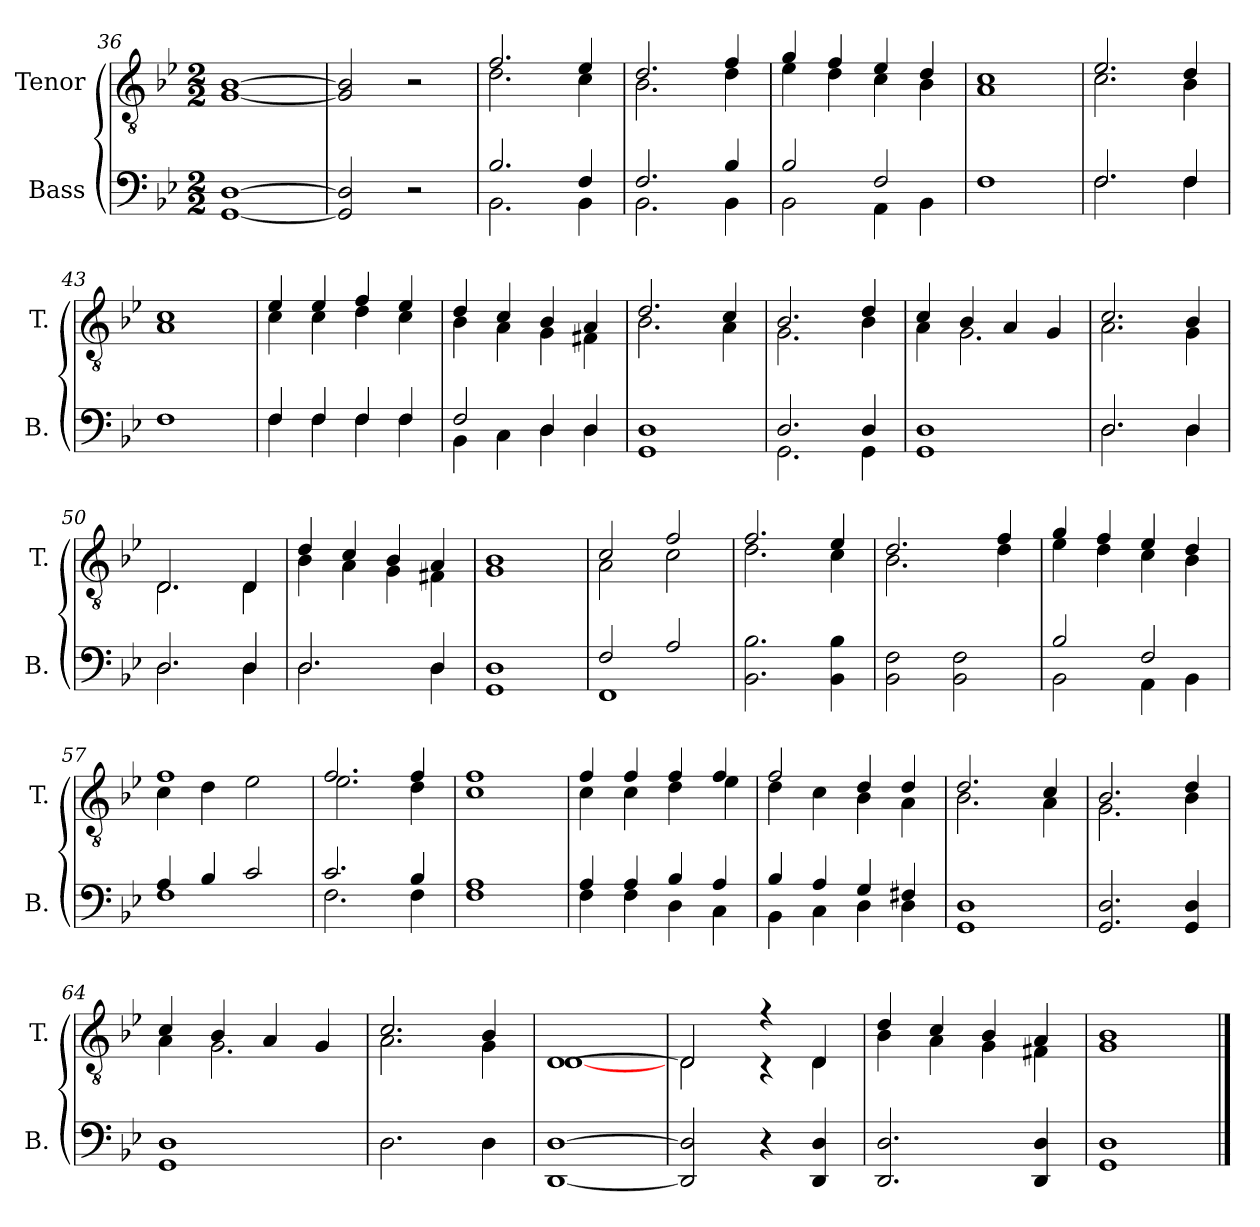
**kern	**kern
*part2	*part1
*staff2	*staff1
*I"Bass	*I"Tenor
*I'B.	*I'T.
*clefF4	*clefGv2
*	*ITrd7c12
*k[b-e-]	*k[b-e-]
*B-:	*B-:
*M2/2	*M2/2
=36	=36
[<1GGi [>1Di	[<1GGi [>1BB-i
=37	=37
2GGi/] 2Di]	2GGi/] 2BB-i]
2r	2r
=38	=38
*^	*^
2.B-i/	2.BB-i\	2.Fi/	2.Di\
4Fi/	4BB-i\	4E-i/	4Ci\
!!LO:PB:g=z	!!
=39	=39	=39	=39
2.Fi/	2.BB-i\	2.Di/	2.BB-i\
4B-i/	4BB-i\	4Fi/	4Di\
=40	=40	=40	=40
2B-i/	2BB-i\	4Gi/	4E-i\
.	.	4Fi/	4Di\
2Fi/	4AAi\	4E-i/	4Ci\
.	4BB-i\	4Di/	4BB-i\
*v	*v	*	*
*	*v	*v
=41	=41
1Fi	1AAi 1Ci
=42	=42
*^	*^
2.Fi/	2.Fi\	2.E-i/	2.Ci\
4Fi/	4Fi\	4Di/	4BB-i\
*v	*v	*	*
*	*v	*v
=43	=43
1Fi	1AAi 1Ci
=44	=44
*^	*^
4Fi/	4Fi\	4E-i/	4Ci\
4Fi/	4Fi\	4E-i/	4Ci\
4Fi/	4Fi\	4Fi/	4Di\
4Fi/	4Fi\	4E-i/	4Ci\
=45	=45	=45	=45
2Fi/	4BB-i\	4Di/	4BB-i\
.	4Ci\	4Ci/	4AAi\
4Di/	4Di\	4BB-i/	4GGi\
4Di/	4Di\	4AAi/	4FF#Xi\
*v	*v	*	*
=46	=46	=46
1GGi 1Di	2.Di/	2.BB-i\
.	4Ci/	4AAi\
!!LO:LB:g=z	!!
=47	=47	=47
*^	*	*
2.Di/	2.GGi\	2.BB-i/	2.GGi\
4Di/	4GGi\	4Di/	4BB-i\
*v	*v	*	*
=48	=48	=48
1GGi 1Di	4Ci/	4AAi\
.	4BB-i/	2.GGi\
.	4AAi/	.
.	4GGi/	.
=49	=49	=49
*^	*	*
2.Di/	2.Di\	2.Ci/	2.AAi\
4Di/	4Di\	4BB-i/	4GGi\
=50	=50	=50	=50
2.Di/	2.Di\	2.DDi/	2.DDi\
4Di/	4Di\	4DDi/	4DDi\
=51	=51	=51	=51
2.Di/	2.Di\	4Di/	4BB-i\
.	.	4Ci/	4AAi\
.	.	4BB-i/	4GGi\
4Di/	4Di\	4AAi/	4FF#Xi\
*v	*v	*	*
*	*v	*v
=52	=52
1GGi 1Di	1GGi 1BB-i
=53	=53
*^	*^
2Fi/	1FFi	2Ci/	2AAi\
2Ai/	.	2Fi/	2Ci\
*v	*v	*	*
=54	=54	=54
2.BB-i\ 2.B-i	2.Fi/	2.Di\
4BB-i\ 4B-i	4E-i/	4Ci\
!!LO:LB:g=z	!!
=55	=55	=55
2BB-i\ 2Fi	2.Di/	2.BB-i\
2BB-i\ 2Fi	.	.
.	4Fi/	4Di\
=56	=56	=56
*^	*	*
2B-i/	2BB-i\	4Gi/	4E-i\
.	.	4Fi/	4Di\
2Fi/	4AAi\	4E-i/	4Ci\
.	4BB-i\	4Di/	4BB-i\
=57	=57	=57	=57
4Ai/	1Fi	1Fi	4Ci\
4B-i/	.	.	4Di\
2ci/	.	.	2E-i\
=58	=58	=58	=58
2.ci/	2.Fi\	2.Fi/	2.E-i\
4B-i/	4Fi\	4Fi/	4Di\
*v	*v	*	*
*	*v	*v
=59	=59
1Fi 1Ai	1Ci 1Fi
=60	=60
*^	*^
4Ai/	4Fi\	4Fi/	4Ci\
4Ai/	4Fi\	4Fi/	4Ci\
4B-i/	4Di\	4Fi/	4Di\
4Ai/	4Ci\	4Fi/	4E-i\
=61	=61	=61	=61
4B-i/	4BB-i\	2Fi/	4Di\
4Ai/	4Ci\	.	4Ci\
4Gi/	4Di\	4Di/	4BB-i\
4F#Xi/	4Di\	4Di/	4AAi\
*v	*v	*	*
!!LO:LB:g=z	!!
=62	=62	=62
1GGi 1Di	2.Di/	2.BB-i\
.	4Ci/	4AAi\
=63	=63	=63
2.GGi/ 2.Di	2.BB-i/	2.GGi\
4GGi/ 4Di	4Di/	4BB-i\
=64	=64	=64
1GGi 1Di	4Ci/	4AAi\
.	4BB-i/	2.GGi\
.	4AAi/	.
.	4GGi/	.
=65	=65	=65
2.Di\	2.Ci/	2.AAi\
4Di\	4BB-i/	4GGi\
=66	=66	=66
[<1DDi [>1Di	[>1DDi	[<1DDi
=67	=67	=67
2DDi/] 2Di]	2DDi/]	2DDi\
4r	4r	4r
4DDi/ 4Di	4DDi/	4DDi\
=68	=68	=68
2.DDi/ 2.Di	4Di/	4BB-i\
.	4Ci/	4AAi\
.	4BB-i/	4GGi\
4DDi/ 4Di	4AAi/	4FF#Xi\
*	*v	*v
=69	=69
1GGi 1Di	1GGi 1BB-i
==	==
*-	*-
